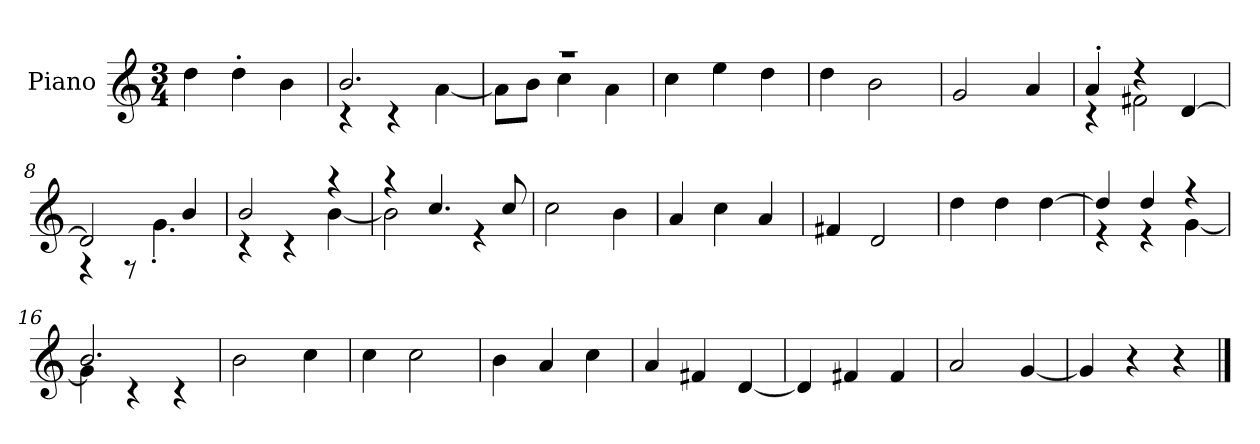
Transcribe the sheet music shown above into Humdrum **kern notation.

**kern
*part1
*staff1
*I"Piano
*I'P-no
*clefG2
*k[]
*M3/4
*MM177
=1
4dd\
4dd'\
4b\
=2
*^
2.b/	4r
.	4r
.	[4a\
=3	=3
2.r	8a\L]
.	8b\J
.	4cc\
.	4a\
*v	*v
=4
4cc\
4ee\
4dd\
=5
4dd\
2b\
=6
2g/
4a/
=7
*^
4a'/	4r
4r	2f#X\
[4d/	.
=8	=8
2d/]	4r
.	8r
.	4.g'\
4b/	.
=9	=9
2b/	4r
.	4r
4r	[4b\
=10	=10
4r	2b\]
4.cc/	.
.	4r
8cc/	.
*v	*v
!!LO:LB:g=z
=11
2cc\
4b\
=12
4a/
4cc\
4a/
=13
4f#X/
2d/
=14
4dd\
4dd\
[4dd\
=15
*^
4dd/]	4r
4dd/	4r
4r	[4g\
=16	=16
2.b/	4g\]
.	4r
.	4r
*v	*v
=17
2b\
4cc\
=18
4cc\
2cc\
=19
4b\
4a/
4cc\
=20
4a/
4f#X/
[4d/
=21
4d/]
4f#X/
4f#/
=22
2a/
[4g/
!!LO:LB:g=z
=23
4g/]
4r
4r
==
*-
